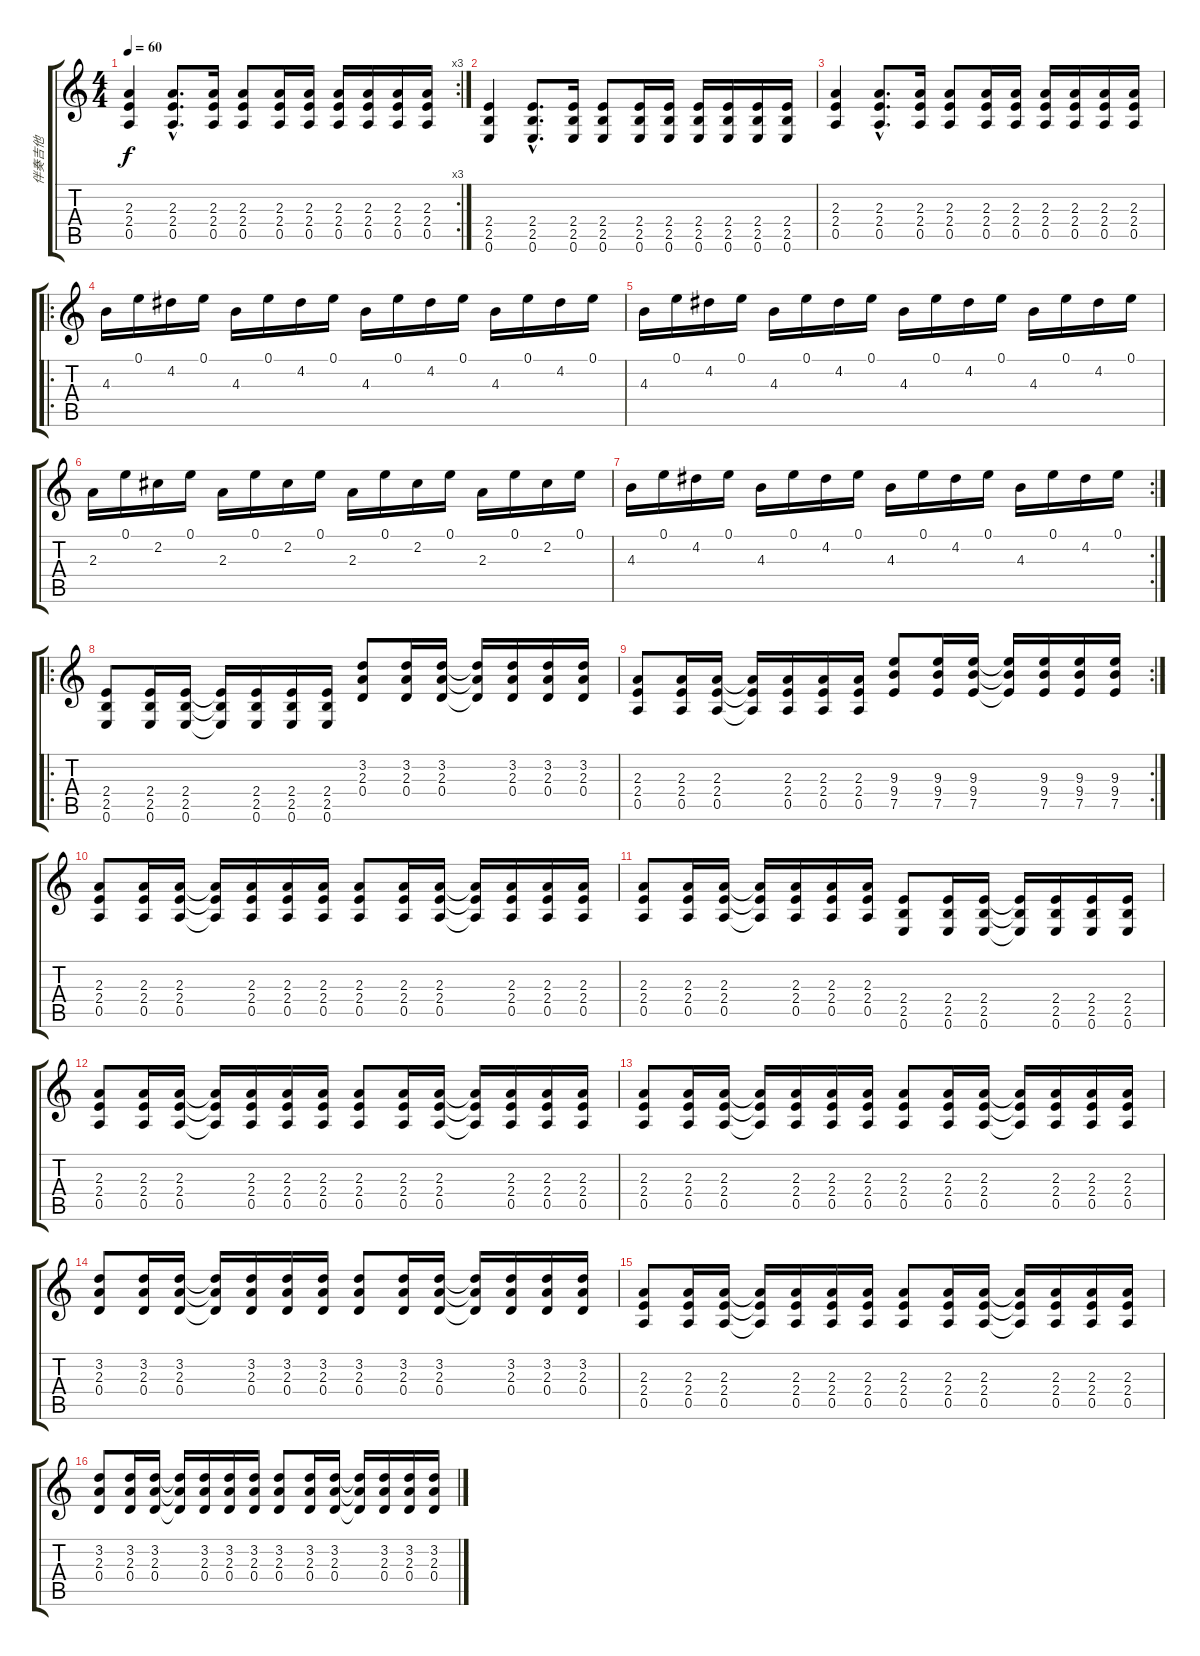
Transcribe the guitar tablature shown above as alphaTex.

\track ("伴奏吉他" "伴奏吉他") {instrument acousticguitarsteel}
\staff {score tabs}
\tuning (E4 B3 G3 D3 A2 E2) {hide}
\rc 3
\ts (4 4)
\tempo 60
\clef g2
\ks c
(2.3 2.4 0.5).4{dy f} (2.3{hac} 2.4{hac} 0.5{hac}).8{d} (2.3 2.4 0.5).16 (2.3 2.4 0.5).8 (2.3 2.4 0.5).16 (2.3 2.4 0.5).16 (2.3 2.4 0.5).16 (2.3 2.4 0.5).16 (2.3 2.4 0.5).16 (2.3 2.4 0.5).16 |
(2.4 2.5 0.6).4 (2.4{hac} 2.5{hac} 0.6{hac}).8{d} (2.4 2.5 0.6).16 (2.4 2.5 0.6).8 (2.4 2.5 0.6).16 (2.4 2.5 0.6).16 (2.4 2.5 0.6).16 (2.4 2.5 0.6).16 (2.4 2.5 0.6).16 (2.4 2.5 0.6).16 |
(2.3 2.4 0.5).4 (2.3{hac} 2.4{hac} 0.5{hac}).8{d} (2.3 2.4 0.5).16 (2.3 2.4 0.5).8 (2.3 2.4 0.5).16 (2.3 2.4 0.5).16 (2.3 2.4 0.5).16 (2.3 2.4 0.5).16 (2.3 2.4 0.5).16 (2.3 2.4 0.5).16 |
\ro
4.3.16 0.1.16 4.2.16 0.1.16 4.3.16 0.1.16 4.2.16 0.1.16 4.3.16 0.1.16 4.2.16 0.1.16 4.3.16 0.1.16 4.2.16 0.1.16 |
4.3.16 0.1.16 4.2.16 0.1.16 4.3.16 0.1.16 4.2.16 0.1.16 4.3.16 0.1.16 4.2.16 0.1.16 4.3.16 0.1.16 4.2.16 0.1.16 |
2.3.16 0.1.16 2.2.16 0.1.16 2.3.16 0.1.16 2.2.16 0.1.16 2.3.16 0.1.16 2.2.16 0.1.16 2.3.16 0.1.16 2.2.16 0.1.16 |
\rc 2
4.3.16 0.1.16 4.2.16 0.1.16 4.3.16 0.1.16 4.2.16 0.1.16 4.3.16 0.1.16 4.2.16 0.1.16 4.3.16 0.1.16 4.2.16 0.1.16 |
\ro
(2.4 2.5 0.6).8 (2.4 2.5 0.6).16 (2.4 2.5 0.6).16 (2.4{t} 2.5{t} 0.6{t}).16 (2.4 2.5 0.6).16 (2.4 2.5 0.6).16 (2.4 2.5 0.6).16 (3.2 2.3 0.4).8 (3.2 2.3 0.4).16 (3.2 2.3 0.4).16 (3.2{t} 2.3{t} 0.4{t}).16 (3.2 2.3 0.4).16 (3.2 2.3 0.4).16 (3.2 2.3 0.4).16 |
\rc 2
(2.3 2.4 0.5).8 (2.3 2.4 0.5).16 (2.3 2.4 0.5).16 (2.3{t} 2.4{t} 0.5{t}).16 (2.3 2.4 0.5).16 (2.3 2.4 0.5).16 (2.3 2.4 0.5).16 (9.3 9.4 7.5).8 (9.3 9.4 7.5).16 (9.3 9.4 7.5).16 (9.3{t} 9.4{t} 7.5{t}).16 (9.3 9.4 7.5).16 (9.3 9.4 7.5).16 (9.3 9.4 7.5).16 |
(2.3 2.4 0.5).8 (2.3 2.4 0.5).16 (2.3 2.4 0.5).16 (2.3{t} 2.4{t} 0.5{t}).16 (2.3 2.4 0.5).16 (2.3 2.4 0.5).16 (2.3 2.4 0.5).16 (2.3 2.4 0.5).8 (2.3 2.4 0.5).16 (2.3 2.4 0.5).16 (2.3{t} 2.4{t} 0.5{t}).16 (2.3 2.4 0.5).16 (2.3 2.4 0.5).16 (2.3 2.4 0.5).16 |
(2.3 2.4 0.5).8 (2.3 2.4 0.5).16 (2.3 2.4 0.5).16 (2.3{t} 2.4{t} 0.5{t}).16 (2.3 2.4 0.5).16 (2.3 2.4 0.5).16 (2.3 2.4 0.5).16 (2.4 2.5 0.6).8 (2.4 2.5 0.6).16 (2.4 2.5 0.6).16 (2.4{t} 2.5{t} 0.6{t}).16 (2.4 2.5 0.6).16 (2.4 2.5 0.6).16 (2.4 2.5 0.6).16 |
(2.3 2.4 0.5).8 (2.3 2.4 0.5).16 (2.3 2.4 0.5).16 (2.3{t} 2.4{t} 0.5{t}).16 (2.3 2.4 0.5).16 (2.3 2.4 0.5).16 (2.3 2.4 0.5).16 (2.3 2.4 0.5).8 (2.3 2.4 0.5).16 (2.3 2.4 0.5).16 (2.3{t} 2.4{t} 0.5{t}).16 (2.3 2.4 0.5).16 (2.3 2.4 0.5).16 (2.3 2.4 0.5).16 |
(2.3 2.4 0.5).8 (2.3 2.4 0.5).16 (2.3 2.4 0.5).16 (2.3{t} 2.4{t} 0.5{t}).16 (2.3 2.4 0.5).16 (2.3 2.4 0.5).16 (2.3 2.4 0.5).16 (2.3 2.4 0.5).8 (2.3 2.4 0.5).16 (2.3 2.4 0.5).16 (2.3{t} 2.4{t} 0.5{t}).16 (2.3 2.4 0.5).16 (2.3 2.4 0.5).16 (2.3 2.4 0.5).16 |
(3.2 2.3 0.4).8 (3.2 2.3 0.4).16 (3.2 2.3 0.4).16 (3.2{t} 2.3{t} 0.4{t}).16 (3.2 2.3 0.4).16 (3.2 2.3 0.4).16 (3.2 2.3 0.4).16 (3.2 2.3 0.4).8 (3.2 2.3 0.4).16 (3.2 2.3 0.4).16 (3.2{t} 2.3{t} 0.4{t}).16 (3.2 2.3 0.4).16 (3.2 2.3 0.4).16 (3.2 2.3 0.4).16 |
(2.3 2.4 0.5).8 (2.3 2.4 0.5).16 (2.3 2.4 0.5).16 (2.3{t} 2.4{t} 0.5{t}).16 (2.3 2.4 0.5).16 (2.3 2.4 0.5).16 (2.3 2.4 0.5).16 (2.3 2.4 0.5).8 (2.3 2.4 0.5).16 (2.3 2.4 0.5).16 (2.3{t} 2.4{t} 0.5{t}).16 (2.3 2.4 0.5).16 (2.3 2.4 0.5).16 (2.3 2.4 0.5).16 |
(3.2 2.3 0.4).8 (3.2 2.3 0.4).16 (3.2 2.3 0.4).16 (3.2{t} 2.3{t} 0.4{t}).16 (3.2 2.3 0.4).16 (3.2 2.3 0.4).16 (3.2 2.3 0.4).16 (3.2 2.3 0.4).8 (3.2 2.3 0.4).16 (3.2 2.3 0.4).16 (3.2{t} 2.3{t} 0.4{t}).16 (3.2 2.3 0.4).16 (3.2 2.3 0.4).16 (3.2 2.3 0.4).16
